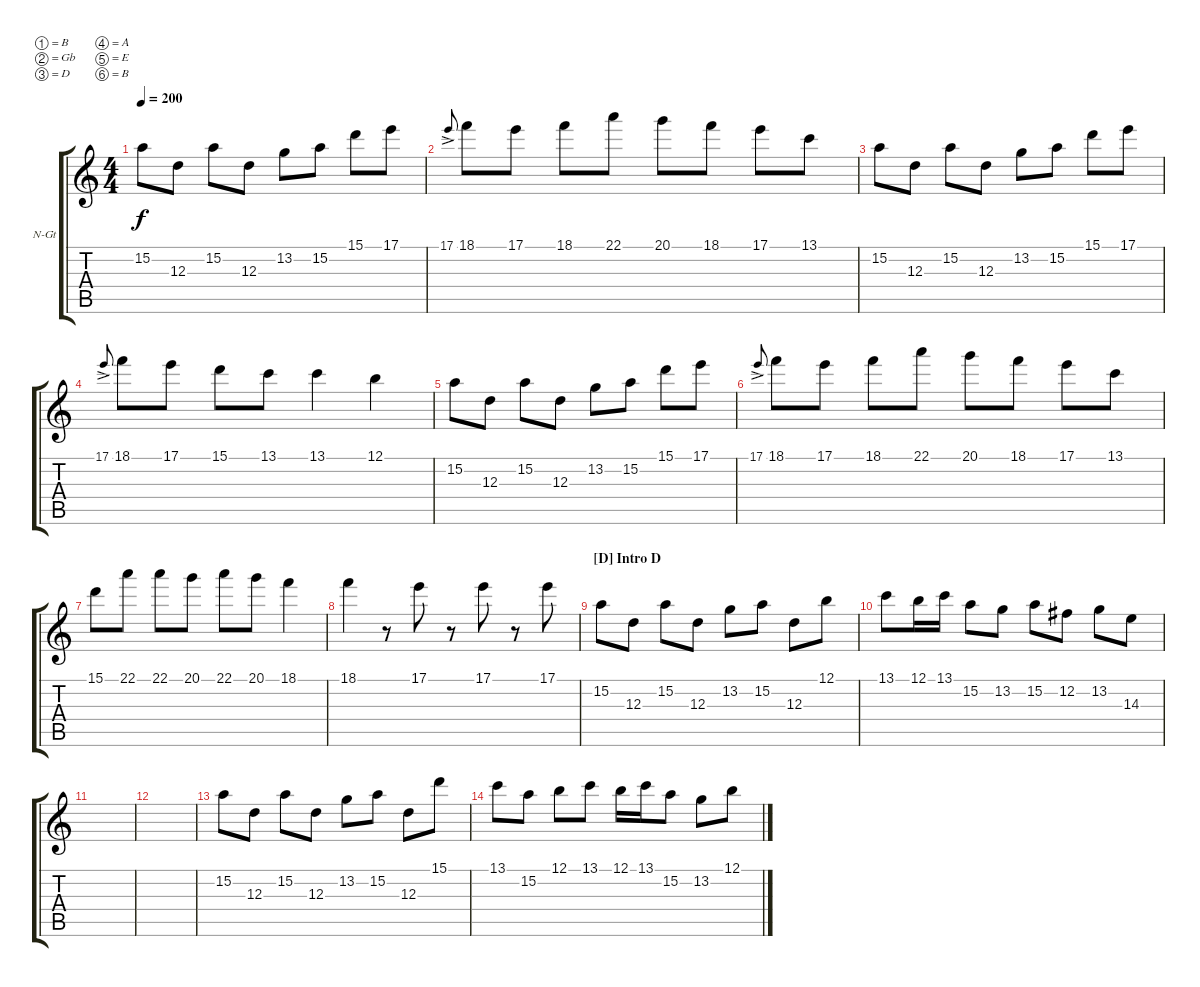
\defaultSystemsLayout 4
\bracketExtendMode groupsimilarinstruments
\firstSystemTrackNameOrientation horizontal
\otherSystemsTrackNameOrientation horizontal
\track ("Flute 3/Other" "N-Gt") {instrument flute}
\staff {score tabs}
\tuning (B3 Gb3 D3 A2 E2 B1)
\displaytranspose 12
\ts (4 4)
\tempo 200
\clef g2
\scale
0.333333
\ks c
15.2.8{dy f} 12.3.8 15.2.8 12.3.8 13.2.8 15.2.8 15.1.8 17.1.8 |
\scale
0.333333 17.1{ac}.8{gr onbeat} 18.1.8 17.1.8 18.1.8 22.1.8 20.1.8 18.1.8 17.1.8 13.1.8 |
\scale
0.333333 15.2.8 12.3.8 15.2.8 12.3.8 13.2.8 15.2.8 15.1.8 17.1.8 |
\scale
0.333333 17.1{ac}.8{gr onbeat} 18.1.8 17.1.8 15.1.8 13.1.8 13.1.4 12.1.4 |
\scale
0.333333 15.2.8 12.3.8 15.2.8 12.3.8 13.2.8 15.2.8 15.1.8 17.1.8 |
\scale
0.333333 17.1{ac}.8{gr onbeat} 18.1.8 17.1.8 18.1.8 22.1.8 20.1.8 18.1.8 17.1.8 13.1.8 |
\scale
0.333333 15.1.8 22.1.8 22.1.8 20.1.8 22.1.8 20.1.8 18.1.4 |
\scale
0.333333 18.1.4 r.8 17.1.8 r.8 17.1.8 r.8 17.1.8 |
\section ("D" "Intro D")
\scale
0.333333 15.2.8 12.3.8 15.2.8 12.3.8 13.2.8 15.2.8 12.3.8 12.1.8 |
\scale
0.333333 13.1.8 12.1.16 13.1.16 15.2.8 13.2.8 15.2.8 12.2.8 13.2.8 14.3.8 |
\scale
0.333333 |
\scale
0.333333 |
\scale
0.333333 15.2.8 12.3.8 15.2.8 12.3.8 13.2.8 15.2.8 12.3.8 15.1.8 |
\scale
0.333333 13.1.8 15.2.8 12.1.8 13.1.8 12.1.16 13.1.16 15.2.8 13.2.8 12.1.8 |
\scale
0.333333 |
\scale
0.333333
